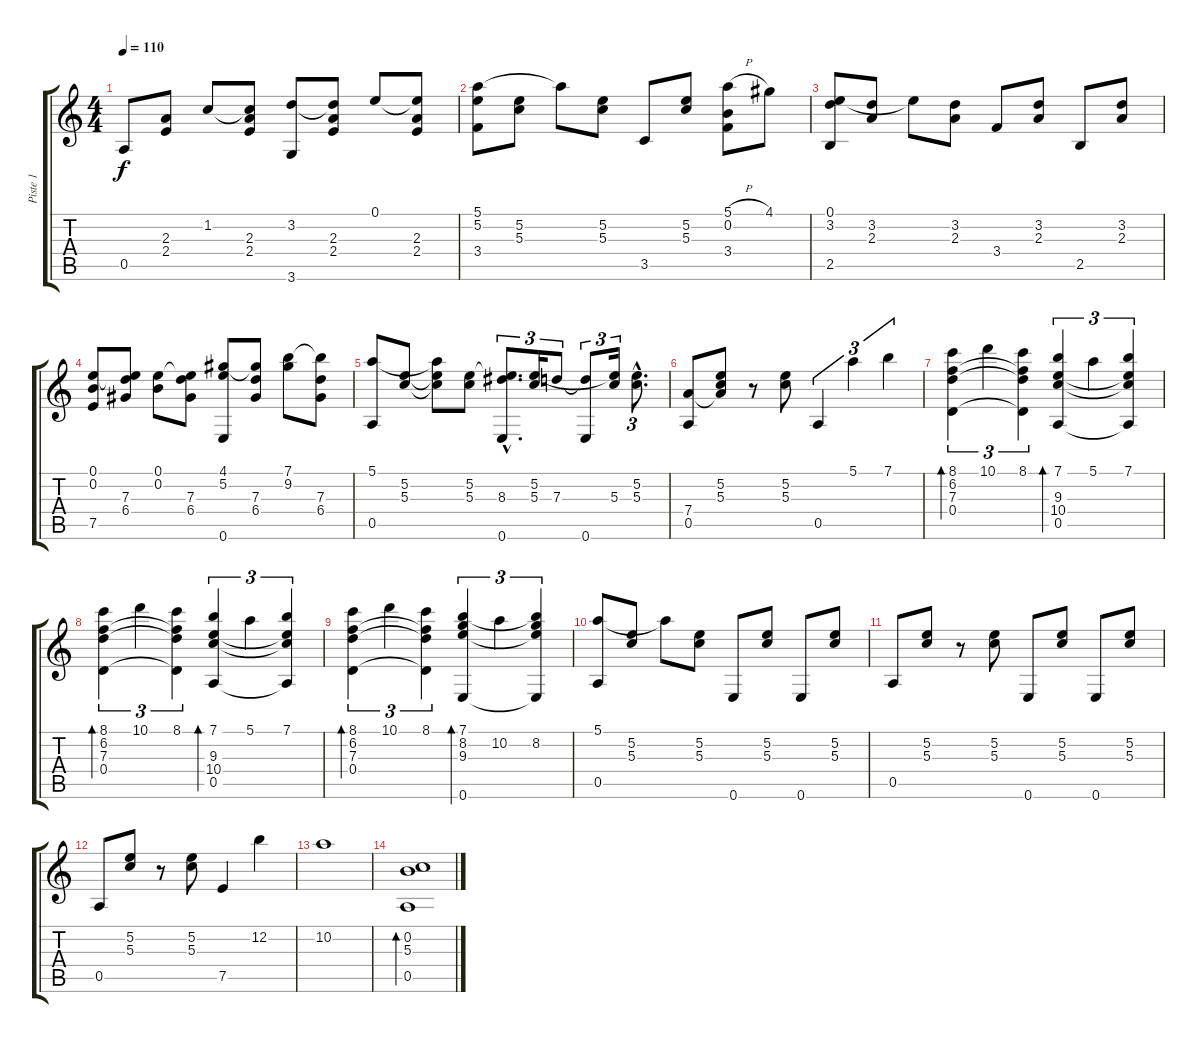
\track ("Piste 1" "Piste 1") {instrument acousticguitarnylon}
\staff {score tabs}
\tuning (E4 B3 G3 D3 A2 E2) {hide}
\ts (4 4)
\tempo 110
\clef g2
\ks c
0.5.8{dy f} (2.3 2.4).8 1.2.8 (1.2{t} 2.3 2.4).8 (3.2 3.6).8 (3.2{t} 2.3 2.4).8 0.1.8 (0.1{t} 2.3 2.4).8 |
(5.1 5.2 3.4).8 (5.2 5.3).8 5.1{t}.8 (5.2 5.3).8 3.5.8 (5.2 5.3).8 (5.1{h} 0.2 3.4).8 4.1.8 |
(0.1 3.2 2.5).8 (3.2 2.3).8 0.1{t}.8 (3.2 2.3).8 3.4.8 (3.2 2.3).8 2.5.8 (3.2 2.3).8 |
(0.1 0.2 7.5).8 (0.1{t} 7.3 6.4).8 (0.1 0.2).8 (0.1{t} 7.3 6.4).8 (4.1 5.2 0.6).8 (4.1{t} 7.3 6.4).8 (7.1 9.2).8 (7.1{t} 7.3 6.4).8 |
(5.1 0.5).8 (5.2 5.3).8 (5.1{t} 5.2{t} 5.3{t}).8 (5.2 5.3).8 (5.2{hac t} 8.3{hac} 0.6{hac}).8{d tu (3 2)} (5.2 5.3).16{tu (3 2)} 7.3.8{tu (3 2)} (7.3{t} 0.6).8{tu (3 2)} (5.2{t} 5.3).16{tu (3 2)} (5.2{hac} 5.3{hac}).8{d tu (3 2)} |
(7.4 0.5).8 (5.2 5.3 7.4{t}).8 r.8 (5.2 5.3).8 0.5.4{tu (3 2)} 5.1.4{tu (3 2)} 7.1.4{tu (3 2)} |
(8.1 6.2 7.3 0.4).4{tu (3 2) bd 120} 10.1.4{tu (3 2)} (8.1 6.2{t} 7.3{t} 0.4{t}).4{tu (3 2)} (7.1 9.3 10.4 0.5).4{tu (3 2) bd 120} 5.1.4{tu (3 2)} (7.1 9.3{t} 10.4{t} 0.5{t}).4{tu (3 2)} |
(8.1 6.2 7.3 0.4).4{tu (3 2) bd 120} 10.1.4{tu (3 2)} (8.1 6.2{t} 7.3{t} 0.4{t}).4{tu (3 2)} (7.1 9.3 10.4 0.5).4{tu (3 2) bd 120} 5.1.4{tu (3 2)} (7.1 9.3{t} 10.4{t} 0.5{t}).4{tu (3 2)} |
(8.1 6.2 7.3 0.4).4{tu (3 2) bd 120} 10.1.4{tu (3 2)} (8.1 6.2{t} 7.3{t} 0.4{t}).4{tu (3 2)} (7.1 8.2 9.3 0.6).4{tu (3 2) bd 120} 10.2.4{tu (3 2)} (7.1{t} 8.2 9.3{t} 0.6{t}).4{tu (3 2)} |
(5.1 0.5).8 (5.2 5.3).8 5.1{t}.8 (5.2 5.3).8 0.6.8 (5.2 5.3).8 0.6.8 (5.2 5.3).8 |
0.5.8 (5.2 5.3).8 r.8 (5.2 5.3).8 0.6.8 (5.2 5.3).8 0.6.8 (5.2 5.3).8 |
0.5.8 (5.2 5.3).8 r.8 (5.2 5.3).8 7.5.4 12.2.4 |
10.2.1 |
(0.2 5.3 0.5).1{bd 480}
